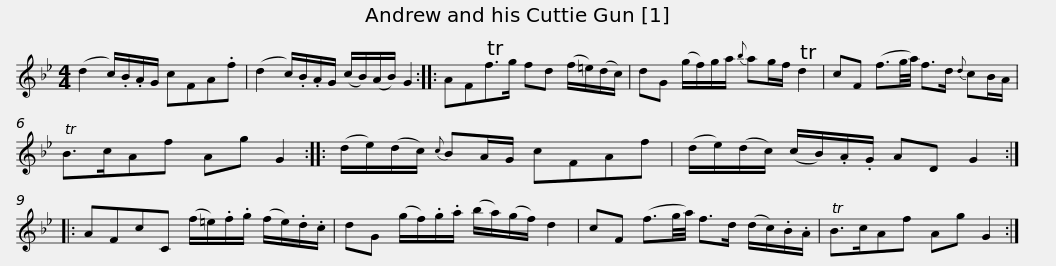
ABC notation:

X:1
L:1/8
M:4/4
I:linebreak $
K:Gmin
V:1 treble
V:1
 (d2 c/).B/.A/G/ cFA.f | (d2 c/).B/.A/G/ (c/B/)(A/B/) G2 :: AFTf>g fd (f/=e/)(d/c/) | dG (g/f/)g/a/{b} ag/f/ Td2 |$ cF (f3/2g/4a/4) f>d{d} cB/A/ | %5
 TB>cAf Ag G2 :: (d/e/)(d/c/){c} BA/G/ cFAf | (d/e/)(d/c/) (c/B/).A/.G/ AD G2 ::$ AFcC (f/=e/).f/.g/ (f/e/).d/.c/ | dG (g/f/).g/.a/ (b/a/)(g/f/) d2 | %10
 cF (f3/2g/4a/4) f>d (d/c/).B/.A/ | TB>cAf Ag G2 :| %12
